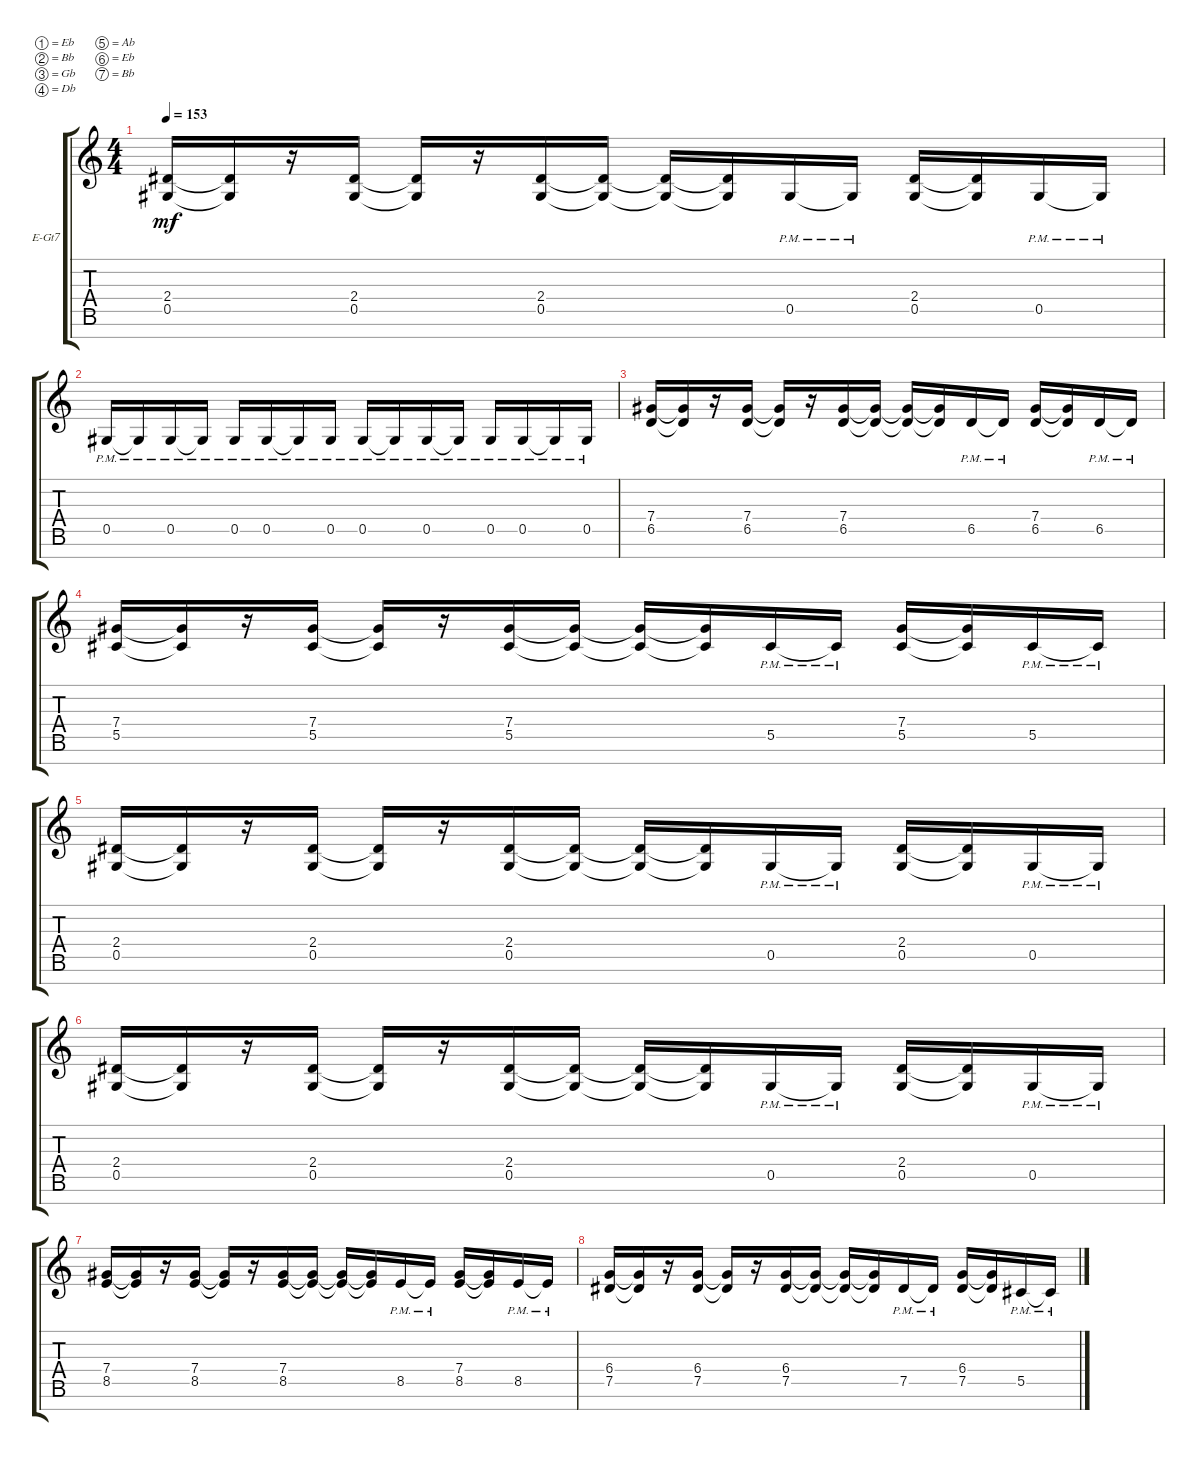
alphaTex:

\bracketExtendMode groupsimilarinstruments
\firstSystemTrackNameOrientation horizontal
\otherSystemsTrackNameOrientation horizontal
\track ("left" "E-Gt7") {instrument electricguitarclean}
\staff {score tabs}
\tuning (Eb4 Bb3 Gb3 Db3 Ab2 Eb2 Bb1)
\ts (4 4)
\tempo 153
\clef g2
\ks c
(0.5 2.4).16{dy mf} (0.5{t} 2.4{t}).16 r.16 (0.5 2.4).16 (0.5{t} 2.4{t}).16 r.16 (0.5 2.4).16 (0.5{t} 2.4{t}).16 (0.5{t} 2.4{t}).16 (0.5{t} 2.4{t}).16 0.5{pm}.16 0.5{pm t}.16 (0.5 2.4).16 (0.5{t} 2.4{t}).16 0.5{pm}.16 0.5{pm t}.16 |
0.5{pm}.16 0.5{pm t}.16 0.5{pm}.16 0.5{pm t}.16 0.5{pm}.16 0.5{pm}.16 0.5{pm t}.16 0.5{pm}.16 0.5{pm}.16 0.5{pm t}.16 0.5{pm}.16 0.5{pm t}.16 0.5{pm}.16 0.5{pm}.16 0.5{pm t}.16 0.5{pm}.16 |
(6.5 7.4).16 (6.5{t} 7.4{t}).16 r.16 (6.5 7.4).16 (6.5{t} 7.4{t}).16 r.16 (6.5 7.4).16 (6.5{t} 7.4{t}).16 (6.5{t} 7.4{t}).16 (6.5{t} 7.4{t}).16 6.5{pm}.16 6.5{pm t}.16 (6.5 7.4).16 (6.5{t} 7.4{t}).16 6.5{pm}.16 6.5{pm t}.16 |
(5.5 7.4).16 (5.5{t} 7.4{t}).16 r.16 (5.5 7.4).16 (5.5{t} 7.4{t}).16 r.16 (5.5 7.4).16 (5.5{t} 7.4{t}).16 (5.5{t} 7.4{t}).16 (5.5{t} 7.4{t}).16 5.5{pm}.16 5.5{pm t}.16 (5.5 7.4).16 (5.5{t} 7.4{t}).16 5.5{pm}.16 5.5{pm t}.16 |
(0.5 2.4).16 (0.5{t} 2.4{t}).16 r.16 (0.5 2.4).16 (0.5{t} 2.4{t}).16 r.16 (0.5 2.4).16 (0.5{t} 2.4{t}).16 (0.5{t} 2.4{t}).16 (0.5{t} 2.4{t}).16 0.5{pm}.16 0.5{pm t}.16 (0.5 2.4).16 (0.5{t} 2.4{t}).16 0.5{pm}.16 0.5{pm t}.16 |
(0.5 2.4).16 (0.5{t} 2.4{t}).16 r.16 (0.5 2.4).16 (0.5{t} 2.4{t}).16 r.16 (0.5 2.4).16 (0.5{t} 2.4{t}).16 (0.5{t} 2.4{t}).16 (0.5{t} 2.4{t}).16 0.5{pm}.16 0.5{pm t}.16 (0.5 2.4).16 (0.5{t} 2.4{t}).16 0.5{pm}.16 0.5{pm t}.16 |
(8.5 7.4).16 (8.5{t} 7.4{t}).16 r.16 (8.5 7.4).16 (8.5{t} 7.4{t}).16 r.16 (8.5 7.4).16 (8.5{t} 7.4{t}).16 (8.5{t} 7.4{t}).16 (8.5{t} 7.4{t}).16 8.5{pm}.16 8.5{pm t}.16 (8.5 7.4).16 (8.5{t} 7.4{t}).16 8.5{pm}.16 8.5{pm t}.16 |
(7.5 6.4).16 (7.5{t} 6.4{t}).16 r.16 (7.5 6.4).16 (7.5{t} 6.4{t}).16 r.16 (7.5 6.4).16 (7.5{t} 6.4{t}).16 (7.5{t} 6.4{t}).16 (7.5{t} 6.4{t}).16 7.5{pm}.16 7.5{pm t}.16 (7.5 6.4).16 (7.5{t} 6.4{t}).16 5.5{pm}.16 5.5{pm t}.16
